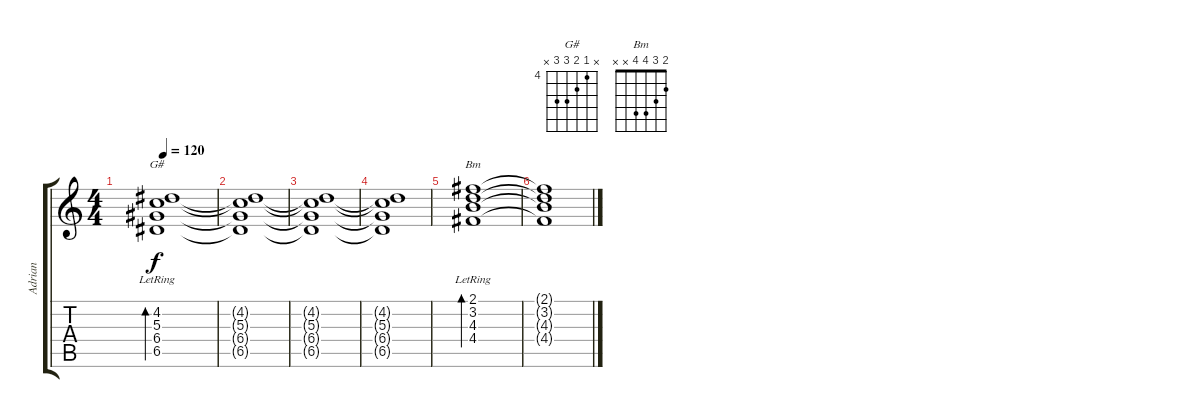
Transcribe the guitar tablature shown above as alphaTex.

\track ("Adrian" "Adrian") {instrument electricguitarclean}
\staff {score tabs}
\tuning (E4 B3 G3 D3 A2 E2) {hide}
\chord ("G#" x 4 5 6 6 x) {firstfret 4}
\chord ("Bm" 2 3 4 4 x x)
\ts (4 4)
\tempo 120
\clef g2
\ks c
(4.2 5.3 6.4 6.5{lr}).1{bd 240 ch "G#" dy f} |
(4.2{t} 5.3{t} 6.4{t} 6.5{t}).1 |
(4.2{t} 5.3{t} 6.4{t} 6.5{t}).1 |
(4.2{t} 5.3{t} 6.4{t} 6.5{t}).1 |
(2.1 3.2 4.3 4.4{lr}).1{bd 480 ch "Bm" volume 3} |
(2.1{t} 3.2{t} 4.3{t} 4.4{t}).1
